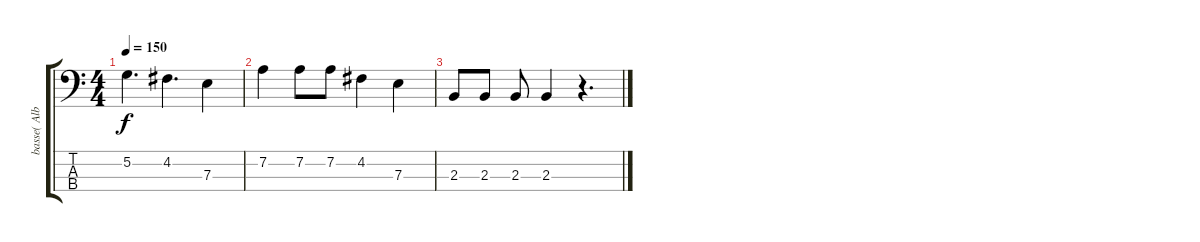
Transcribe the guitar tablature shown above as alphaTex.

\track ("basse( Albie Slider )" "basse( Alb") {instrument electricbasspick}
\staff {score tabs}
\tuning (G2 D2 A1 E1) {hide}
\ts (4 4)
\tempo 150
\clef f4
\ks c
5.2.4{d dy f} 4.2.4{d} 7.3.4 |
7.2.4 7.2.8 7.2.8 4.2.4 7.3.4 |
2.3.8 2.3.8 2.3.8 2.3.4 r.4{d}
